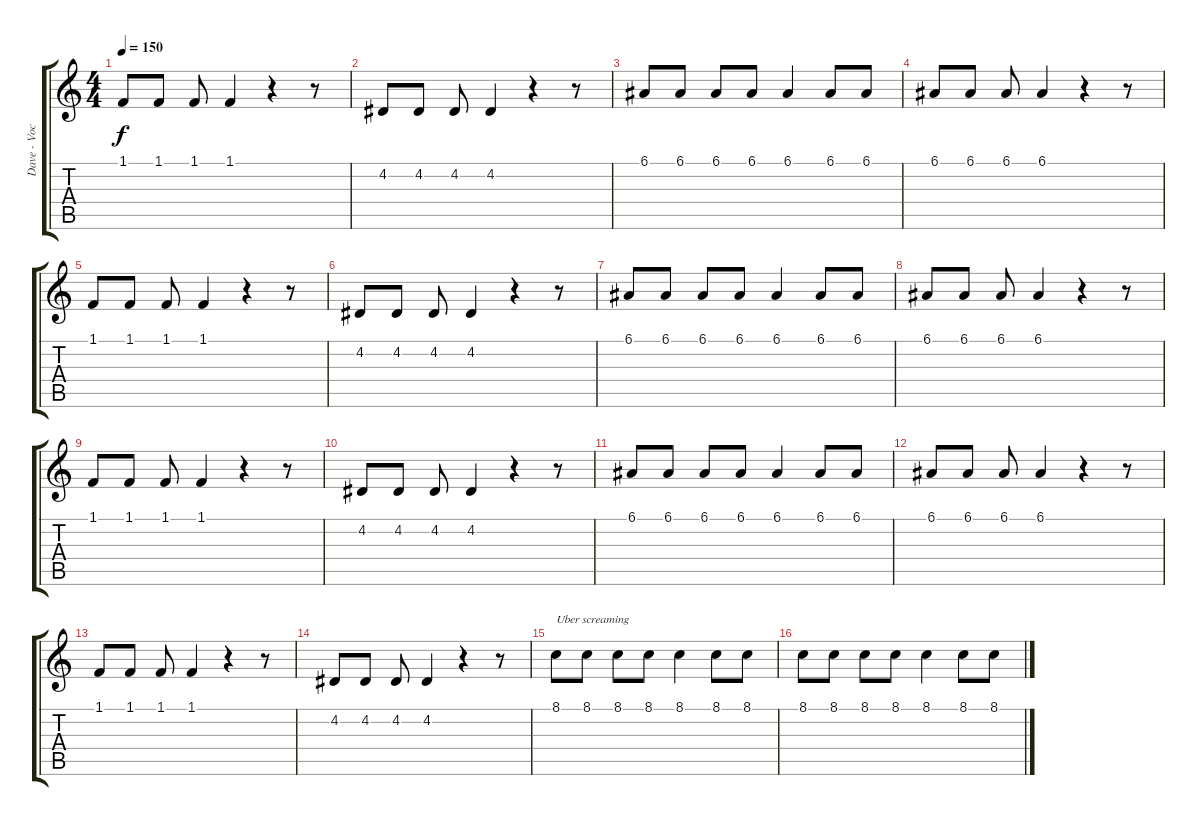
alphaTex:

\track ("Dave - Vocals" "Dave - Voc") {instrument lead5charang}
\staff {score tabs}
\tuning (E4 B3 G3 D3 A2 E2) {hide}
\ts (4 4)
\tempo 150
\clef g2
\ks c
1.1.8{dy f} 1.1.8 1.1.8 1.1.4 r.4 r.8 |
4.2.8 4.2.8 4.2.8 4.2.4 r.4 r.8 |
6.1.8 6.1.8 6.1.8 6.1.8 6.1.4 6.1.8 6.1.8 |
6.1.8 6.1.8 6.1.8 6.1.4 r.4 r.8 |
1.1.8 1.1.8 1.1.8 1.1.4 r.4 r.8 |
4.2.8 4.2.8 4.2.8 4.2.4 r.4 r.8 |
6.1.8 6.1.8 6.1.8 6.1.8 6.1.4 6.1.8 6.1.8 |
6.1.8 6.1.8 6.1.8 6.1.4 r.4 r.8 |
1.1.8 1.1.8 1.1.8 1.1.4 r.4 r.8 |
4.2.8 4.2.8 4.2.8 4.2.4 r.4 r.8 |
6.1.8 6.1.8 6.1.8 6.1.8 6.1.4 6.1.8 6.1.8 |
6.1.8 6.1.8 6.1.8 6.1.4 r.4 r.8 |
1.1.8 1.1.8 1.1.8 1.1.4 r.4 r.8 |
4.2.8 4.2.8 4.2.8 4.2.4 r.4 r.8 |
8.1.8{txt "Uber screaming"} 8.1.8 8.1.8 8.1.8 8.1.4 8.1.8 8.1.8 |
8.1.8 8.1.8 8.1.8 8.1.8 8.1.4 8.1.8 8.1.8
